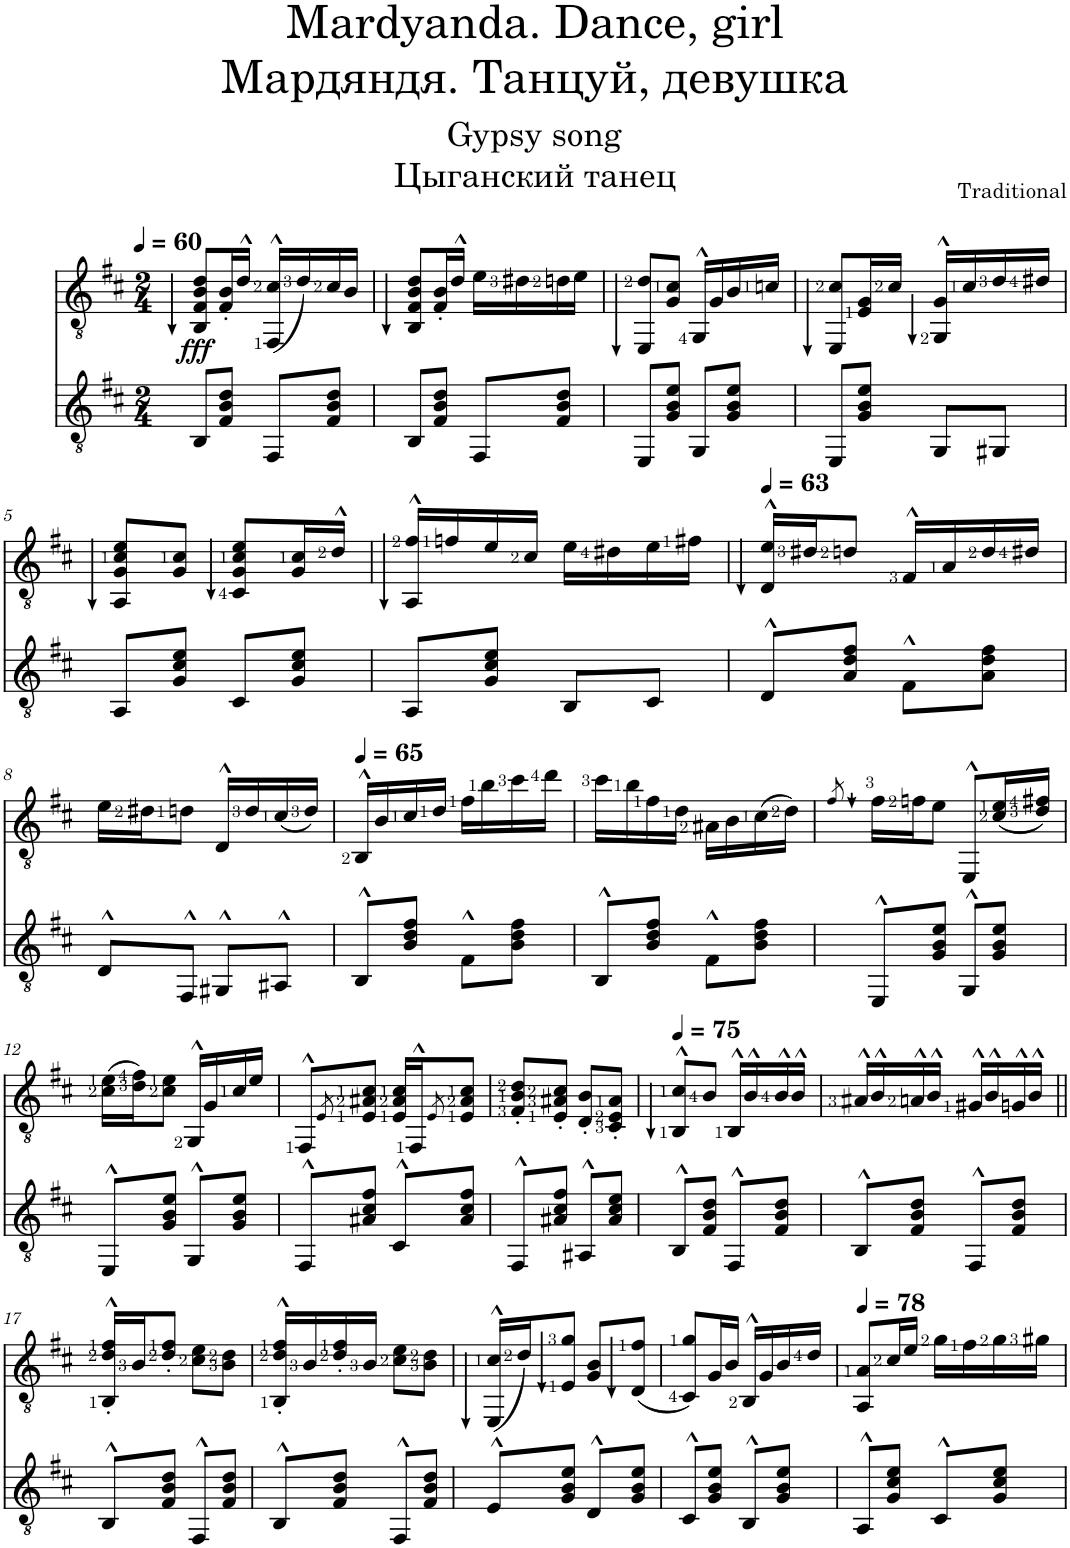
**kern	**kern	**dynam
*part2	*part1	*part1
*staff2	*staff1	*staff1
*I"Classical Guitar	*I"Classical Guitar	*
*clefGv2	*clefGv2	*
*k[f#c#]	*k[f#c#]	*
*	*b:	*
*M2/4	*M2/4	*
*MM60	*MM60	*
=1	=1	=1
!	!	!LO:DY:b
8BB/L	8BB/ 8F#/ 8B/ 8d/L	fff
8F#/ 8B/ 8d/J	16F#/' 16B/'L	.
.	16d^^/JJ	.
8FF#/L	(16FF#/^^ 16c#/^^LL	.
.	16d/)	.
8F#/ 8B/ 8d/J	16c#/	.
.	16B/JJ	.
=2	=2	=2
8BB/L	8BB/ 8F#/ 8B/ 8d/L	.
8F#/ 8B/ 8d/J	16F#/' 16B/'L	.
.	16d^^/JJ	.
8FF#/L	16e\LL	.
.	16d#X\	.
8F#/ 8B/ 8d/J	16dn\	.
.	16e\JJ	.
=3	=3	=3
8EE/L	8EE/ 8d/L	.
8G/ 8B/ 8e/J	8G/ 8c#/J	.
8GG/L	16GG^^/LL	.
.	16G/	.
8G/ 8B/ 8e/J	16B/	.
.	16cn/JJ	.
=4	=4	=4
8EE/L	8EE/ 8c#/L	.
8G/ 8B/ 8e/J	16E/ 16G/L	.
.	16c#/JJ	.
8GG/L	16GG/^^ 16G/^^LL	.
.	16c#/	.
8GG#X/J	16d/	.
.	16d#X/JJ	.
!!LO:LB:g=z
=5	=5	=5
8AA/L	8AA/ 8G/ 8c#/ 8e/L	.
8G/ 8c#/ 8e/J	8G/ 8c#/J	.
8C#/L	8C#/ 8G/ 8c#/ 8e/L	.
8G/ 8c#/ 8e/J	16G/ 16c#/L	.
.	16d^^/JJ	.
=6	=6	=6
8AA/L	16AA/^^ 16f#/^^LL	.
.	16fn/	.
8G/ 8c#/ 8e/J	16e/	.
.	16c#/JJ	.
8BB/L	16e\LL	.
.	16d#X\	.
8C#/J	16e\	.
.	16f#X\JJ	.
=7	=7	=7
*	*MM63	*
8D^^/L	16D/^^ 16e/^^LL	.
.	16d#X/J	.
8A/ 8d/ 8f#/J	8dn/J	.
8F#^^\L	16F#^^/LL	.
.	16A/	.
8A\ 8d\ 8f#\J	16d/	.
.	16d#X/JJ	.
!!LO:LB:g=z
=8	=8	=8
8D^^/L	16e\LL	.
.	16d#X\J	.
8FF#^^/J	8dn\J	.
8GG#X^^/L	16D^^/LL	.
.	16d/	.
8AA#X^^/J	(16c#/	.
.	16d/JJ)	.
=9	=9	=9
*	*MM65	*
8BB^^/L	16BB^^/LL	.
.	16B/	.
8B/ 8d/ 8f#/J	16c#/	.
.	16d/JJ	.
8F#^^\L	16f#\LL	.
.	16b\	.
8B\ 8d\ 8f#\J	16cc#\	.
.	16dd\JJ	.
=10	=10	=10
8BB^^/L	16cc#\LL	.
.	16b\	.
8B/ 8d/ 8f#/J	16f#\	.
.	16d\JJ	.
8F#^^\L	16A#X\LL	.
.	16B\	.
8B\ 8d\ 8f#\J	(16c#\	.
.	16d\JJ)	.
=11	=11	=11
.	8qf#/	.
8EE^^/L	16f#\LL	.
.	16fn\J	.
8G/ 8B/ 8e/J	8e\J	.
8GG^^/L	8EE^^/L	.
8G/ 8B/ 8e/J	(16c#/ 16e/L	.
.	16d/ 16f#X/JJ)	.
!!LO:LB:g=z
=12	=12	=12
8EE^^/L	(16c#\ 16e\LL	.
.	16d\ 16f#\J)	.
8G/ 8B/ 8e/J	8c#\ 8e\J	.
8GG^^/L	16GG^^/LL	.
.	16G/	.
8G/ 8B/ 8e/J	16c#/	.
.	16e/JJ	.
=13	=13	=13
8FF#^^/L	8FF#^^/L	.
.	8qE/	.
8A#X/ 8c#/ 8f#/J	8E/ 8A#X/ 8c#/J	.
8C#^^/L	16E/ 16A#/ 16c#/LL	.
.	16FF#^^/J	.
.	8qE/	.
8A#/ 8c#/ 8f#/J	8E/ 8A#/ 8c#/J	.
=14	=14	=14
8FF#^^/L	8F#/' 8B/' 8d/'L	.
8A#X/ 8c#/ 8f#/J	8E/' 8A#X/' 8c#/'J	.
8AA#X^^/L	8D/' 8B/'L	.
8A#/ 8c#/ 8e/J	8C#/' 8E/' 8A#/'J	.
=15	=15	=15
*	*MM75	*
8BB^^/L	8BB/^^ 8c#/^^L	.
8F#/ 8B/ 8d/J	8B/J	.
8FF#^^/L	16BB^^/LL	.
.	16B^^/	.
8F#/ 8B/ 8d/J	16B^^/	.
.	16B^^/JJ	.
=16	=16	=16
8BB^^/L	16A#X^^/LL	.
.	16B^^/	.
8F#/ 8B/ 8d/J	16An^^/	.
.	16B^^/JJ	.
8FF#^^/L	16G#X^^/LL	.
.	16B^^/	.
8F#/ 8B/ 8d/J	16Gn^^/	.
.	16B^^/JJ	.
!!LO:LB:g=z
=17||	=17||	=17||
8BB^^/L	16BB/'^^ 16d/'^^ 16f#/'^^LL	.
.	16B/J	.
8F#/ 8B/ 8d/J	8d/' 8f#/'J	.
8FF#^^/L	8c#\ 8e\L	.
8F#/ 8B/ 8d/J	8B\ 8d\J	.
=18	=18	=18
8BB^^/L	16BB/'^^ 16d/'^^ 16f#/'^^LL	.
.	16B/	.
8F#/ 8B/ 8d/J	16d/' 16f#/'	.
.	16B/JJ	.
8FF#^^/L	8c#\ 8e\L	.
8F#/ 8B/ 8d/J	8B\ 8d\J	.
=19	=19	=19
8E^^/L	(16EE/^^ 16c#/^^LL	.
.	16d/J)	.
8G/ 8B/ 8e/J	8E/ 8g/J	.
8D^^/L	8G/ 8B/L	.
8G/ 8B/ 8e/J	(8D/ 8f#/J	.
=20	=20	=20
8C#^^/L	8C#/ 8g/L)	.
8G/ 8B/ 8e/J	16G/L	.
.	16B/JJ	.
8BB^^/L	16BB^^/LL	.
.	16G/	.
8G/ 8B/ 8e/J	16B/	.
.	16d/JJ	.
=21	=21	=21
*	*MM78	*
8AA^^/L	8AA/ 8A/L	.
8G/ 8c#/ 8e/J	16c#/L	.
.	16e/JJ	.
8C#^^/L	16g\LL	.
.	16f#\	.
8G/ 8c#/ 8e/J	16g\	.
.	16g#X\JJ	.
=	=	=
*-	*-	*-
